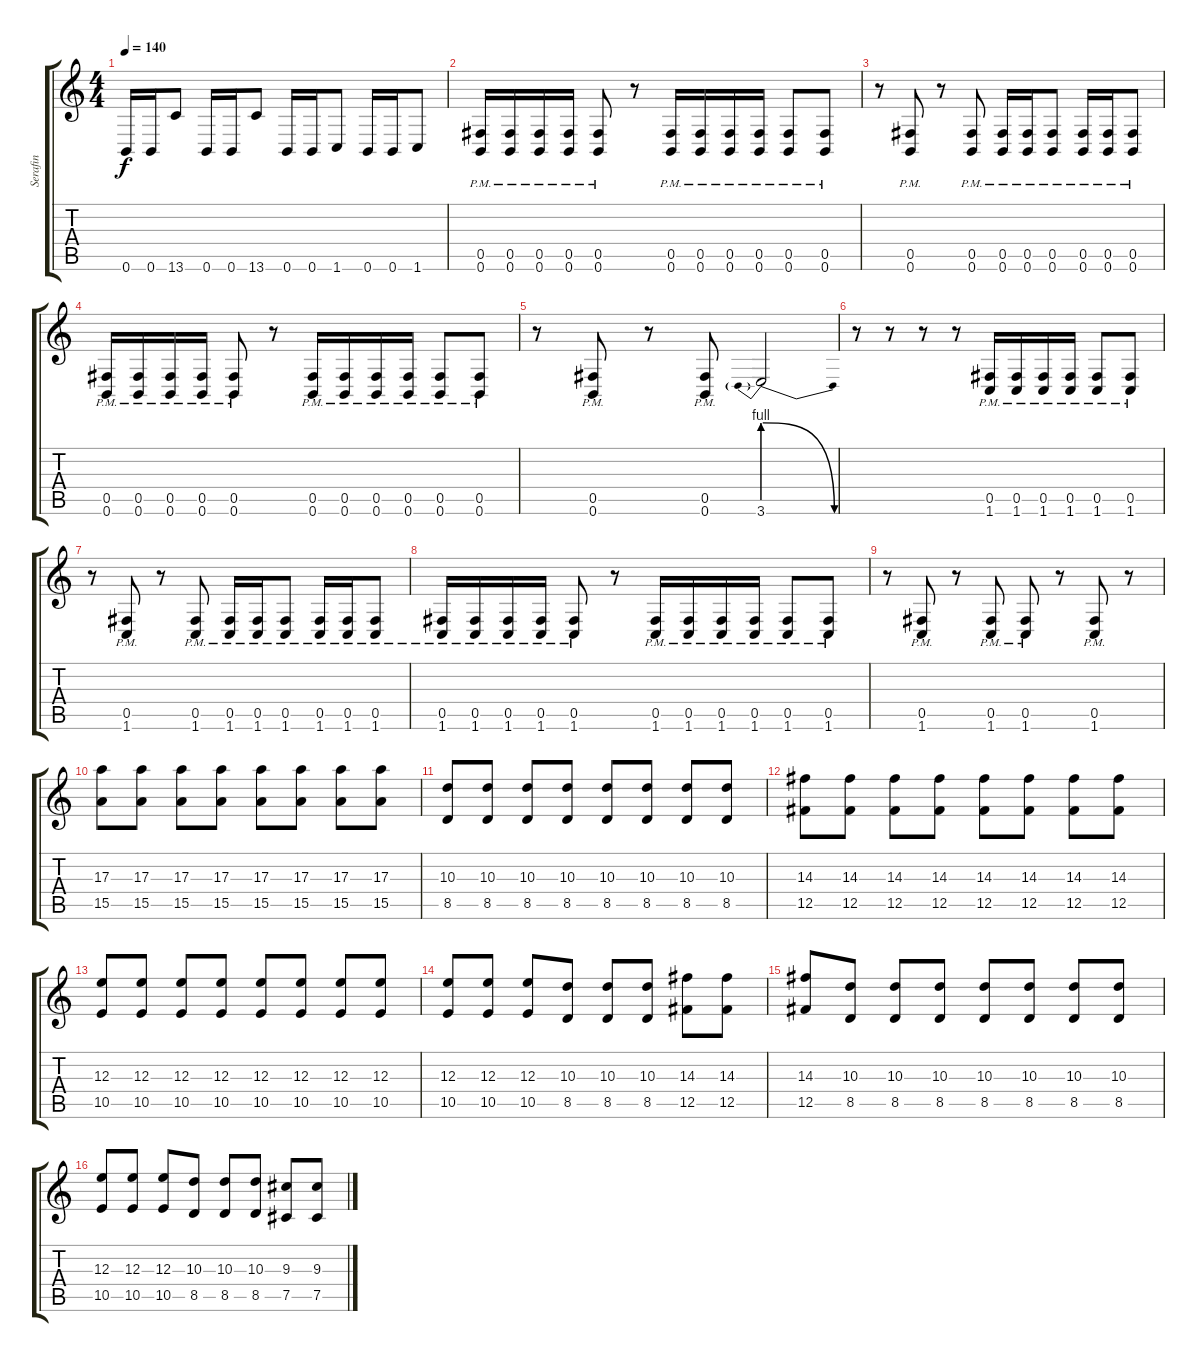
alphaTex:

\track ("Serafin" "Serafin") {instrument distortionguitar}
\staff {score tabs}
\tuning (Db4 Ab3 E3 B2 Gb2 B1) {hide}
\ts (4 4)
\tempo 140
\clef g2
\ks c
0.6.16{dy f} 0.6.16 13.6.8 0.6.16 0.6.16 13.6.8 0.6.16 0.6.16 1.6.8 0.6.16 0.6.16 1.6.8 |
(0.5{pm} 0.6{pm}).16 (0.5{pm} 0.6{pm}).16 (0.5{pm} 0.6{pm}).16 (0.5{pm} 0.6{pm}).16 (0.5{pm} 0.6{pm}).8 r.8 (0.5{pm} 0.6{pm}).16 (0.5{pm} 0.6{pm}).16 (0.5{pm} 0.6{pm}).16 (0.5{pm} 0.6{pm}).16 (0.5{pm} 0.6{pm}).8 (0.5{pm} 0.6{pm}).8 |
r.8 (0.5{pm} 0.6{pm}).8 r.8 (0.5{pm} 0.6{pm}).8 (0.5{pm} 0.6{pm}).16 (0.5{pm} 0.6{pm}).16 (0.5{pm} 0.6{pm}).8 (0.5{pm} 0.6{pm}).16 (0.5{pm} 0.6{pm}).16 (0.5{pm} 0.6{pm}).8 |
(0.5{pm} 0.6{pm}).16 (0.5{pm} 0.6{pm}).16 (0.5{pm} 0.6{pm}).16 (0.5{pm} 0.6{pm}).16 (0.5{pm} 0.6{pm}).8 r.8 (0.5{pm} 0.6{pm}).16 (0.5{pm} 0.6{pm}).16 (0.5{pm} 0.6{pm}).16 (0.5{pm} 0.6{pm}).16 (0.5{pm} 0.6{pm}).8 (0.5{pm} 0.6{pm}).8 |
r.8 (0.5{pm} 0.6{pm}).8 r.8 (0.5{pm} 0.6{pm}).8 3.6{be (prebendrelease 0 4 60 0)}.2 |
r.8 r.8 r.8 r.8 (0.5{pm} 1.6{pm}).16 (0.5{pm} 1.6{pm}).16 (0.5{pm} 1.6{pm}).16 (0.5{pm} 1.6{pm}).16 (0.5{pm} 1.6{pm}).8 (0.5{pm} 1.6{pm}).8 |
r.8 (0.5{pm} 1.6{pm}).8 r.8 (0.5{pm} 1.6{pm}).8 (0.5{pm} 1.6{pm}).16 (0.5{pm} 1.6{pm}).16 (0.5{pm} 1.6{pm}).8 (0.5{pm} 1.6{pm}).16 (0.5{pm} 1.6{pm}).16 (0.5{pm} 1.6{pm}).8 |
(0.5{pm} 1.6{pm}).16 (0.5{pm} 1.6{pm}).16 (0.5{pm} 1.6{pm}).16 (0.5{pm} 1.6{pm}).16 (0.5{pm} 1.6{pm}).8 r.8 (0.5{pm} 1.6{pm}).16 (0.5{pm} 1.6{pm}).16 (0.5{pm} 1.6{pm}).16 (0.5{pm} 1.6{pm}).16 (0.5{pm} 1.6{pm}).8 (0.5{pm} 1.6{pm}).8 |
r.8 (0.5{pm} 1.6{pm}).8 r.8 (0.5{pm} 1.6{pm}).8 (0.5{pm} 1.6{pm}).8 r.8 (0.5{pm} 1.6{pm}).8 r.8 |
(17.3 15.5).8 (17.3 15.5).8 (17.3 15.5).8 (17.3 15.5).8 (17.3 15.5).8 (17.3 15.5).8 (17.3 15.5).8 (17.3 15.5).8 |
(10.3 8.5).8 (10.3 8.5).8 (10.3 8.5).8 (10.3 8.5).8 (10.3 8.5).8 (10.3 8.5).8 (10.3 8.5).8 (10.3 8.5).8 |
(14.3 12.5).8 (14.3 12.5).8 (14.3 12.5).8 (14.3 12.5).8 (14.3 12.5).8 (14.3 12.5).8 (14.3 12.5).8 (14.3 12.5).8 |
(12.3 10.5).8 (12.3 10.5).8 (12.3 10.5).8 (12.3 10.5).8 (12.3 10.5).8 (12.3 10.5).8 (12.3 10.5).8 (12.3 10.5).8 |
(12.3 10.5).8 (12.3 10.5).8 (12.3 10.5).8 (10.3 8.5).8 (10.3 8.5).8 (10.3 8.5).8 (14.3 12.5).8 (14.3 12.5).8 |
(14.3 12.5).8 (10.3 8.5).8 (10.3 8.5).8 (10.3 8.5).8 (10.3 8.5).8 (10.3 8.5).8 (10.3 8.5).8 (10.3 8.5).8 |
(12.3 10.5).8 (12.3 10.5).8 (12.3 10.5).8 (10.3 8.5).8 (10.3 8.5).8 (10.3 8.5).8 (9.3 7.5).8 (9.3 7.5).8
